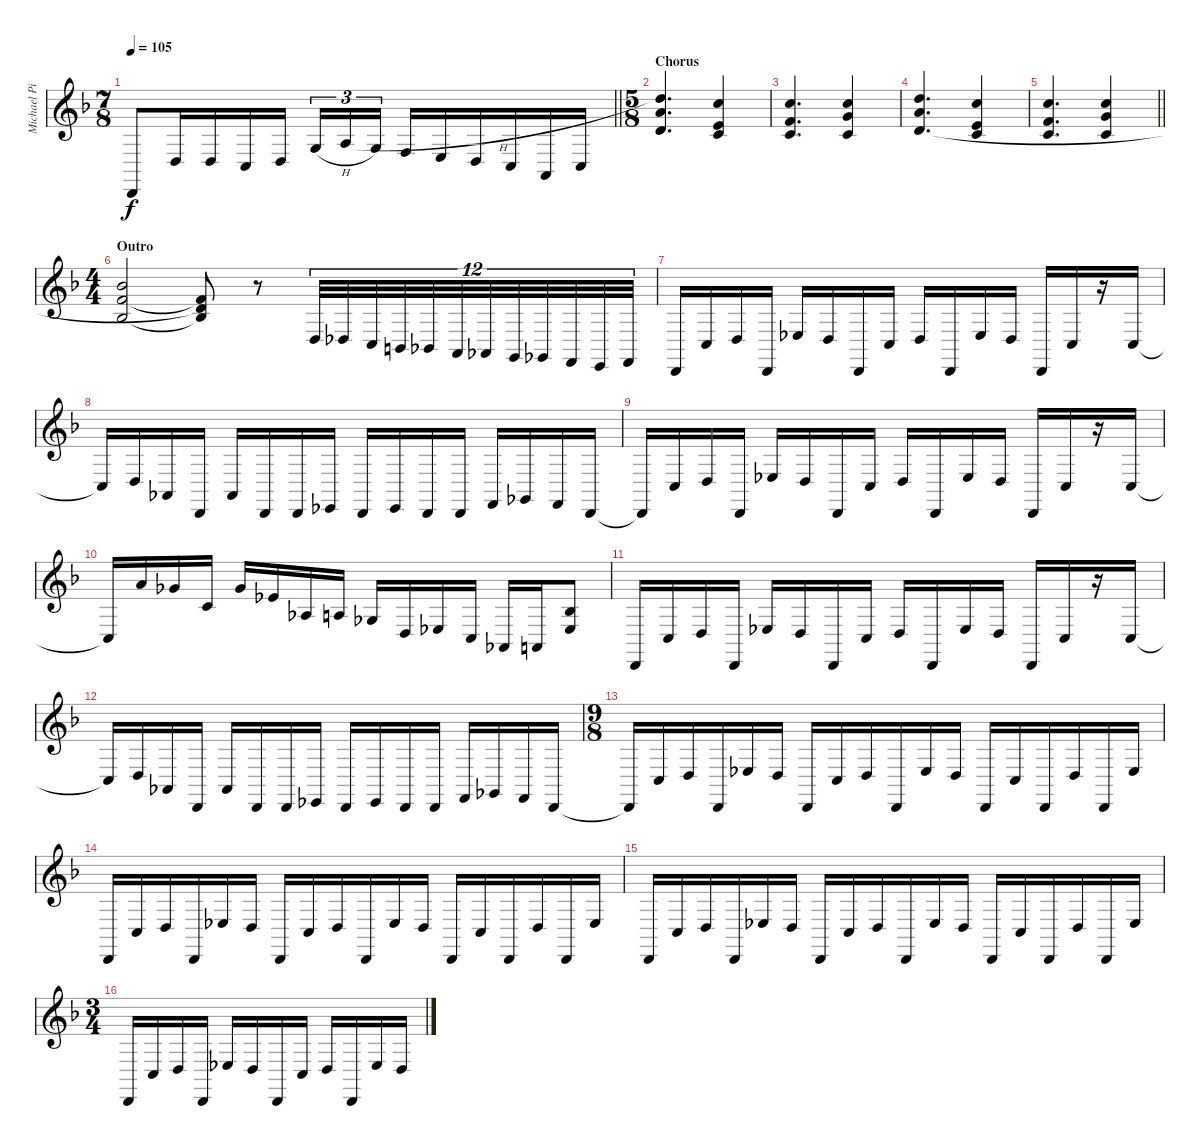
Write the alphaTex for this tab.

\track ("Michael Pinella Keys" "Michael Pi") {instrument acousticgrandpiano}
\staff {score}
\tuning (D4 A3 F3 C3 G2 D2 B1) {hide}
\ts (7 8)
\tempo 105
\clef g2
\barLineRight lightlight
\ks dminor
0.6.8{dy f} 2.4.16 2.4.16 0.4.16 2.4.16 2.3{h}.16{tu (3 2)} 0.2{h}.16{tu (3 2)} 2.3.16{tu (3 2)} 0.3.16 4.4.16 2.4.16 0.4.16 2.5.16 0.4.16 |
\ts (5 8)
\section ("" "Chorus")
(0.1 17.2 16.3).4{d} (15.2 16.4 17.5).4 |
(15.2 17.4 17.5).4{d} (19.3 19.4 17.5).4 |
(0.1 17.2 16.3).4{d} (15.2 16.4 17.5).4 |
\barLineRight lightlight
(15.2 17.4 17.5).4{d} (19.3 19.4 17.5).4 |
\ts (4 4)
\section ("" "Outro")
(17.3 17.4 15.5).2 (0.1{t} 17.4{t} 15.5{t}).8 r.8 15.7.32{tu (12 8)} 14.7.32{tu (12 8)} 13.7.32{tu (12 8)} 12.7.32{tu (12 8)} 11.7.32{tu (12 8)} 10.7.32{tu (12 8)} 9.7.32{tu (12 8)} 8.7.32{tu (12 8)} 7.7.32{tu (12 8)} 6.7.32{tu (12 8)} 5.7.32{tu (12 8)} 6.7.32{tu (12 8)} |
0.6.16 0.4.16 2.4.16 0.6.16 3.4.16 2.4.16 0.6.16 0.4.16 2.4.16 0.6.16 3.4.16 2.4.16 0.6.16 0.4.16 r.16 0.4.16 |
0.4{t}.16 2.4.16 1.5.16 0.6.16 1.5.16 0.6.16 0.6.16 1.6.16 0.6.16 1.6.16 0.6.16 0.6.16 3.6.16 4.6.16 3.6.16 0.6.16 |
0.6{t}.16 0.4.16 2.4.16 0.6.16 3.4.16 2.4.16 0.6.16 0.4.16 2.4.16 0.6.16 3.4.16 2.4.16 0.6.16 0.4.16 r.16 0.4.16 |
0.4{t}.16 16.3.16 13.3.16 12.4.16 13.3.16 10.3.16 8.4.16 9.4.16 6.4.16 7.5.16 8.5.16 5.5.16 6.6.16 7.6.16 (10.4 8.5).8 |
0.6.16 0.4.16 2.4.16 0.6.16 3.4.16 2.4.16 0.6.16 0.4.16 2.4.16 0.6.16 3.4.16 2.4.16 0.6.16 0.4.16 r.16 0.4.16 |
0.4{t}.16 2.4.16 1.5.16 0.6.16 1.5.16 0.6.16 0.6.16 1.6.16 0.6.16 1.6.16 0.6.16 0.6.16 3.6.16 4.6.16 3.6.16 0.6.16 |
\ts (9 8)
0.6{t}.16 0.4.16 2.4.16 0.6.16 3.4.16 2.4.16 0.6.16 0.4.16 2.4.16 0.6.16 3.4.16 2.4.16 0.6.16 0.4.16 0.6.16 2.4.16 0.6.16 3.4.16 |
0.6.16 0.4.16 2.4.16 0.6.16 3.4.16 2.4.16 0.6.16 0.4.16 2.4.16 0.6.16 3.4.16 2.4.16 0.6.16 0.4.16 0.6.16 2.4.16 0.6.16 3.4.16 |
0.6.16 0.4.16 2.4.16 0.6.16 3.4.16 2.4.16 0.6.16 0.4.16 2.4.16 0.6.16 3.4.16 2.4.16 0.6.16 0.4.16 0.6.16 2.4.16 0.6.16 3.4.16 |
\ts (3 4)
0.6.16 0.4.16 2.4.16 0.6.16 3.4.16 2.4.16 0.6.16 0.4.16 2.4.16 0.6.16 3.4.16 2.4.16
